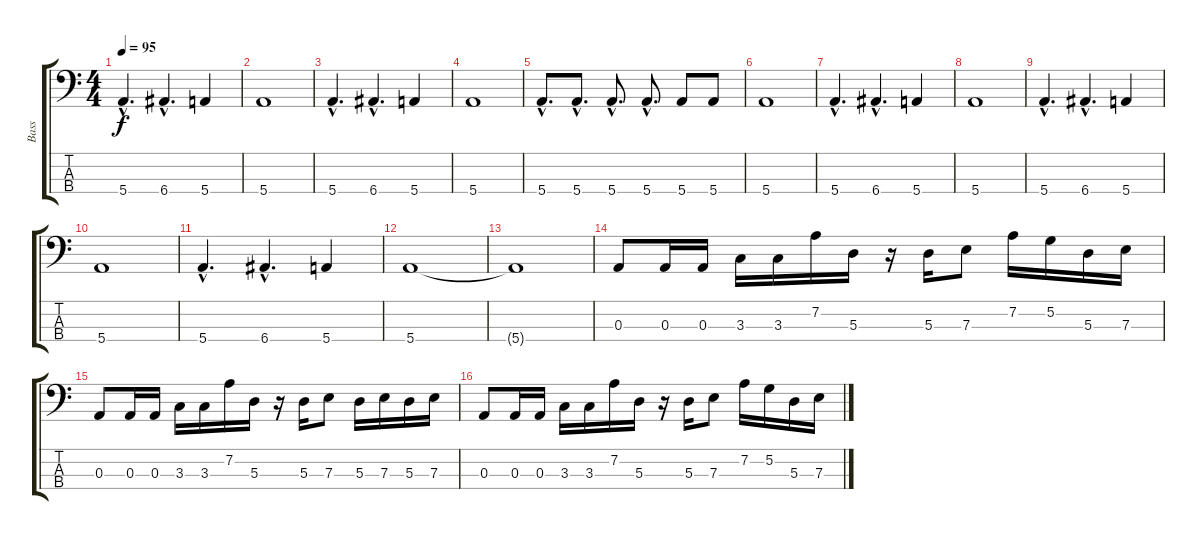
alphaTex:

\track ("Bass" "Bass") {instrument electricbassfinger}
\staff {score tabs}
\tuning (G2 D2 A1 E1) {hide}
\ts (4 4)
\tempo 95
\clef f4
\ks c
5.4{hac}.4{d dy f} 6.4{hac}.4{d} 5.4.4 |
5.4.1 |
5.4{hac}.4{d} 6.4{hac}.4{d} 5.4.4 |
5.4.1 |
5.4{hac}.8{d} 5.4{hac}.8{d} 5.4{hac}.8{d} 5.4{hac}.8{d} 5.4.8 5.4.8 |
5.4.1 |
5.4{hac}.4{d} 6.4{hac}.4{d} 5.4.4 |
5.4.1 |
5.4{hac}.4{d} 6.4{hac}.4{d} 5.4.4 |
5.4.1 |
5.4{hac}.4{d} 6.4{hac}.4{d} 5.4.4 |
5.4.1 |
5.4{t}.1 |
0.3.8 0.3.16 0.3.16 3.3.16 3.3.16 7.2.16 5.3.16 r.16 5.3.16 7.3.8 7.2.16 5.2.16 5.3.16 7.3.16 |
0.3.8 0.3.16 0.3.16 3.3.16 3.3.16 7.2.16 5.3.16 r.16 5.3.16 7.3.8 5.3.16 7.3.16 5.3.16 7.3.16 |
0.3.8 0.3.16 0.3.16 3.3.16 3.3.16 7.2.16 5.3.16 r.16 5.3.16 7.3.8 7.2.16 5.2.16 5.3.16 7.3.16
